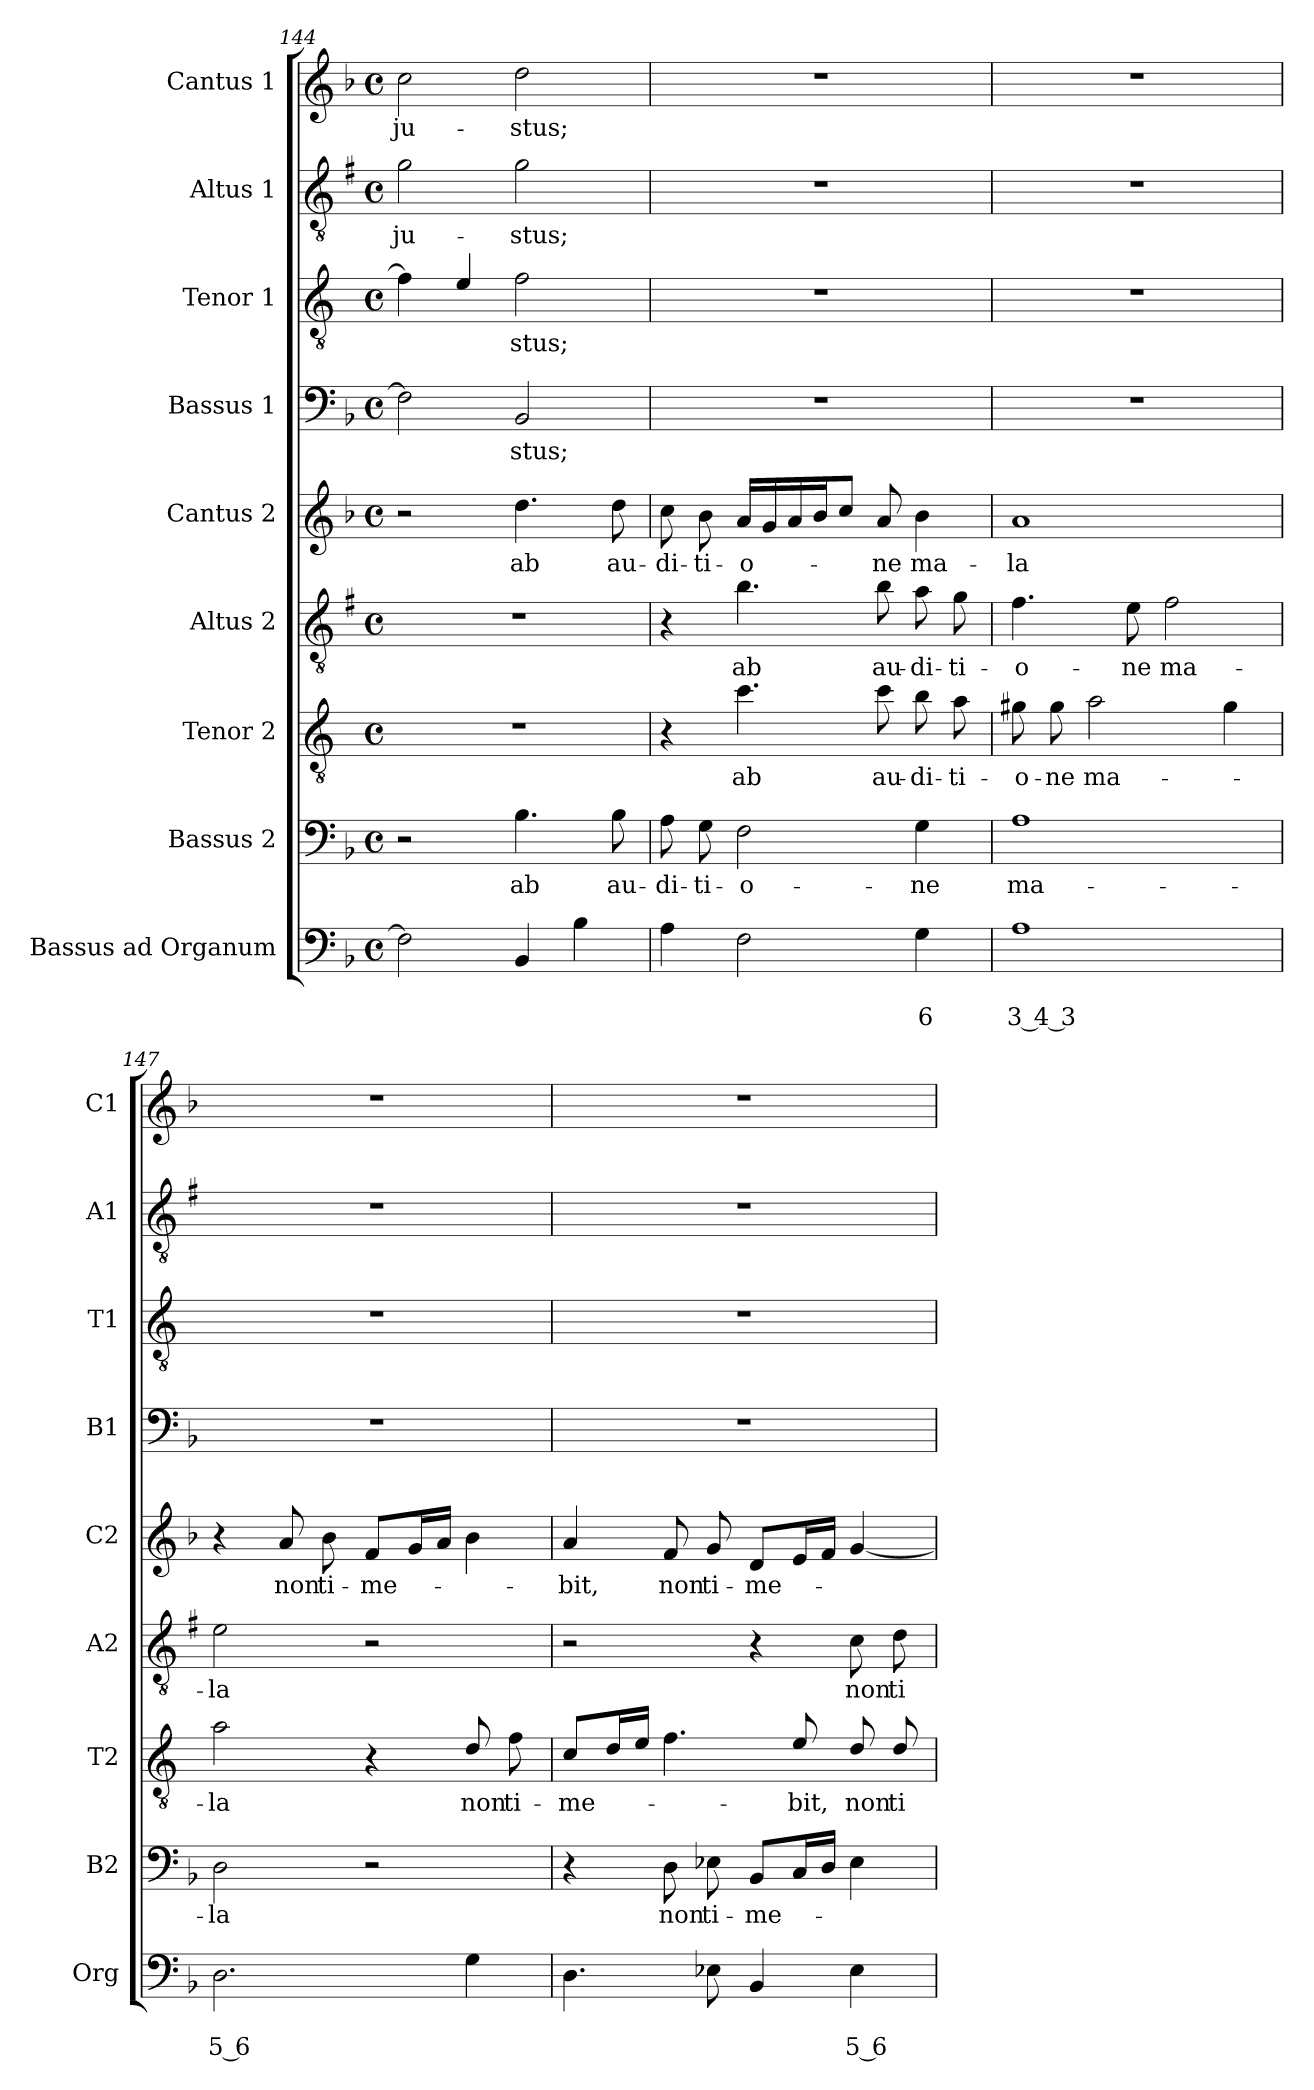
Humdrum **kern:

**kern	**text	**text	**kern	**text	**kern	**text	**kern	**text	**kern	**text	**kern	**text	**kern	**text	**kern	**text	**kern	**text
*part9	*part9	*part9	*part8	*part8	*part7	*part7	*part6	*part6	*part5	*part5	*part4	*part4	*part3	*part3	*part2	*part2	*part1	*part1
*staff9	*staff9	*staff9	*staff8	*staff8	*staff7	*staff7	*staff6	*staff6	*staff5	*staff5	*staff4	*staff4	*staff3	*staff3	*staff2	*staff2	*staff1	*staff1
*I"Bassus ad Organum	*	*	*I"Bassus 2	*	*I"Tenor 2	*	*I"Altus 2	*	*I"Cantus 2	*	*I"Bassus 1	*	*I"Tenor 1	*	*I"Altus 1	*	*I"Cantus 1	*
*I'Org	*	*	*I'B2	*	*I'T2	*	*I'A2	*	*I'C2	*	*I'B1	*	*I'T1	*	*I'A1	*	*I'C1	*
*clefF4	*	*	*clefF4	*	*clefGv2	*	*clefGv2	*	*clefG2	*	*clefF4	*	*clefGv2	*	*clefGv2	*	*clefG2	*
*	*	*	*	*	*ITrd4c7	*	*ITrd1c2	*	*	*	*	*	*ITrd4c7	*	*ITrd1c2	*	*	*
*k[b-]	*	*	*k[b-]	*	*k[b-]	*	*k[b-]	*	*k[b-]	*	*k[b-]	*	*k[b-]	*	*k[b-]	*	*k[b-]	*
*F:	*	*	*F:	*	*F:	*	*F:	*	*F:	*	*F:	*	*F:	*	*F:	*	*F:	*
*M4/4	*	*	*M4/4	*	*M4/4	*	*M4/4	*	*M4/4	*	*M4/4	*	*M4/4	*	*M4/4	*	*M4/4	*
*met(c)	*	*	*met(c)	*	*met(c)	*	*met(c)	*	*met(c)	*	*met(c)	*	*met(c)	*	*met(c)	*	*met(c)	*
=144	=144	=144	=144	=144	=144	=144	=144	=144	=144	=144	=144	=144	=144	=144	=144	=144	=144	=144
!	!	!	!	!	!	!	!	!	!	!	!	!	!	!	!	!LO:LY:b	!	!LO:LY:b
2F\]	.	.	2r	.	1r	.	1r	.	2r	.	2F\]	.	4B-\]	.	2f\	ju-	2cc\	ju-
.	.	.	.	.	.	.	.	.	.	.	.	.	4A/	.	.	.	.	.
!	!	!	!	!LO:LY:b	!	!	!	!	!	!LO:LY:b	!	!LO:LY:b	!	!LO:LY:b	!	!LO:LY:b	!	!LO:LY:b
4BB-/	.	.	4.B-\	ab	.	.	.	.	4.dd\	ab	2BB-/	-stus;	2B-\	-stus;	2f\	-stus;	2dd\	-stus;
4B-\	.	.	.	.	.	.	.	.	.	.	.	.	.	.	.	.	.	.
!	!	!	!	!LO:LY:b	!	!	!	!	!	!LO:LY:b	!	!	!	!	!	!	!	!
.	.	.	8B-\	au-	.	.	.	.	8dd\	au-	.	.	.	.	.	.	.	.
=145	=145	=145	=145	=145	=145	=145	=145	=145	=145	=145	=145	=145	=145	=145	=145	=145	=145	=145
!	!	!	!	!LO:LY:b	!	!	!	!	!	!LO:LY:b	!	!	!	!	!	!	!	!
4A\	.	.	8A\	-di-	4r	.	4r	.	8cc\	-di-	1r	.	1r	.	1r	.	1r	.
!	!	!	!	!LO:LY:b	!	!	!	!	!	!LO:LY:b	!	!	!	!	!	!	!	!
.	.	.	8G\	-ti-	.	.	.	.	8b-\	-ti-	.	.	.	.	.	.	.	.
!	!	!	!	!LO:LY:b	!	!LO:LY:b	!	!LO:LY:b	!	!LO:LY:b	!	!	!	!	!	!	!	!
2F\	.	.	2F\	-o-	4.f\	ab	4.a\	ab	16a/LL	-o-	.	.	.	.	.	.	.	.
.	.	.	.	.	.	.	.	.	16g/	.	.	.	.	.	.	.	.	.
.	.	.	.	.	.	.	.	.	16a/	.	.	.	.	.	.	.	.	.
.	.	.	.	.	.	.	.	.	16b-/J	.	.	.	.	.	.	.	.	.
.	.	.	.	.	.	.	.	.	8cc/J	.	.	.	.	.	.	.	.	.
!	!	!	!	!	!	!LO:LY:b	!	!LO:LY:b	!	!LO:LY:b	!	!	!	!	!	!	!	!
.	.	.	.	.	8f\	au-	8a\	au-	8a/	-ne	.	.	.	.	.	.	.	.
!	!	!LO:LY:b	!	!LO:LY:b	!	!LO:LY:b	!	!LO:LY:b	!	!LO:LY:b	!	!	!	!	!	!	!	!
4G\	.	6	4G\	-ne	8e\	-di-	8g\	-di-	4b-\	ma-	.	.	.	.	.	.	.	.
!	!	!	!	!	!	!LO:LY:b	!	!LO:LY:b	!	!	!	!	!	!	!	!	!	!
.	.	.	.	.	8d\	-ti-	8f\	-ti-	.	.	.	.	.	.	.	.	.	.
=146	=146	=146	=146	=146	=146	=146	=146	=146	=146	=146	=146	=146	=146	=146	=146	=146	=146	=146
!	!	!LO:LY:b	!	!LO:LY:b	!	!LO:LY:b	!	!LO:LY:b	!	!LO:LY:b	!	!	!	!	!	!	!	!
1A	.	3 4 3	1A	ma-	8c#X\	-o-	4.e\	-o-	1a	-la	1r	.	1r	.	1r	.	1r	.
!	!	!	!	!	!	!LO:LY:b	!	!	!	!	!	!	!	!	!	!	!	!
.	.	.	.	.	8c#\	-ne	.	.	.	.	.	.	.	.	.	.	.	.
!	!	!	!	!	!	!LO:LY:b	!	!	!	!	!	!	!	!	!	!	!	!
.	.	.	.	.	2d\	ma-	.	.	.	.	.	.	.	.	.	.	.	.
!	!	!	!	!	!	!	!	!LO:LY:b	!	!	!	!	!	!	!	!	!	!
.	.	.	.	.	.	.	8d\	-ne	.	.	.	.	.	.	.	.	.	.
!	!	!	!	!	!	!	!	!LO:LY:b	!	!	!	!	!	!	!	!	!	!
.	.	.	.	.	.	.	2e\	ma-	.	.	.	.	.	.	.	.	.	.
.	.	.	.	.	4c#\	.	.	.	.	.	.	.	.	.	.	.	.	.
=147	=147	=147	=147	=147	=147	=147	=147	=147	=147	=147	=147	=147	=147	=147	=147	=147	=147	=147
!	!	!LO:LY:b	!	!LO:LY:b	!	!LO:LY:b	!	!LO:LY:b	!	!	!	!	!	!	!	!	!	!
2.D\	.	5 6	2D\	-la	2d\	-la	2d\	-la	4r	.	1r	.	1r	.	1r	.	1r	.
!	!	!	!	!	!	!	!	!	!	!LO:LY:b	!	!	!	!	!	!	!	!
.	.	.	.	.	.	.	.	.	8a/	non	.	.	.	.	.	.	.	.
!	!	!	!	!	!	!	!	!	!	!LO:LY:b	!	!	!	!	!	!	!	!
.	.	.	.	.	.	.	.	.	8b-\	ti-	.	.	.	.	.	.	.	.
!	!	!	!	!	!	!	!	!	!	!LO:LY:b	!	!	!	!	!	!	!	!
.	.	.	2r	.	4r	.	2r	.	8f/L	-me-	.	.	.	.	.	.	.	.
.	.	.	.	.	.	.	.	.	16g/L	.	.	.	.	.	.	.	.	.
.	.	.	.	.	.	.	.	.	16a/JJ	.	.	.	.	.	.	.	.	.
!	!	!	!	!	!	!LO:LY:b	!	!	!	!	!	!	!	!	!	!	!	!
4G\	.	.	.	.	8G/	non	.	.	4b-\	.	.	.	.	.	.	.	.	.
!	!	!	!	!	!	!LO:LY:b	!	!	!	!	!	!	!	!	!	!	!	!
.	.	.	.	.	8B-\	ti-	.	.	.	.	.	.	.	.	.	.	.	.
!!LO:LB:g=z
=148	=148	=148	=148	=148	=148	=148	=148	=148	=148	=148	=148	=148	=148	=148	=148	=148	=148	=148
!	!	!	!	!	!	!LO:LY:b	!	!	!	!LO:LY:b	!	!	!	!	!	!	!	!
4.D\	.	.	4r	.	8F/L	-me-	2r	.	4a/	-bit,	1r	.	1r	.	1r	.	1r	.
.	.	.	.	.	16G/L	.	.	.	.	.	.	.	.	.	.	.	.	.
.	.	.	.	.	16A/JJ	.	.	.	.	.	.	.	.	.	.	.	.	.
!	!	!	!	!LO:LY:b	!	!	!	!	!	!LO:LY:b	!	!	!	!	!	!	!	!
.	.	.	8D\	non	4.B-\	.	.	.	8f/	non	.	.	.	.	.	.	.	.
!	!	!	!	!LO:LY:b	!	!	!	!	!	!LO:LY:b	!	!	!	!	!	!	!	!
8E-X\	.	.	8E-X\	ti-	.	.	.	.	8g/	ti-	.	.	.	.	.	.	.	.
!	!	!	!	!LO:LY:b	!	!	!	!	!	!LO:LY:b	!	!	!	!	!	!	!	!
4BB-/	.	.	8BB-/L	-me-	.	.	4r	.	8d/L	-me-	.	.	.	.	.	.	.	.
!	!	!	!	!	!	!LO:LY:b	!	!	!	!	!	!	!	!	!	!	!	!
.	.	.	16C/L	.	8A/	-bit,	.	.	16e/L	.	.	.	.	.	.	.	.	.
.	.	.	16D/JJ	.	.	.	.	.	16f/JJ	.	.	.	.	.	.	.	.	.
!	!	!LO:LY:b	!	!	!	!LO:LY:b	!	!LO:LY:b	!	!	!	!	!	!	!	!	!	!
4E-\	.	5 6	4E-\	.	8G/	non	8B-\	non	[4g/	.	.	.	.	.	.	.	.	.
!	!	!	!	!	!	!LO:LY:b	!	!LO:LY:b	!	!	!	!	!	!	!	!	!	!
.	.	.	.	.	8G/	ti-	8c\	ti-	.	.	.	.	.	.	.	.	.	.
=	=	=	=	=	=	=	=	=	=	=	=	=	=	=	=	=	=	=
*-	*-	*-	*-	*-	*-	*-	*-	*-	*-	*-	*-	*-	*-	*-	*-	*-	*-	*-
